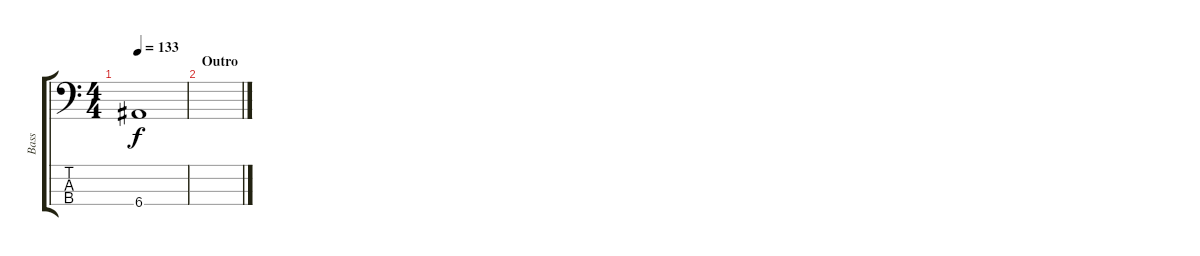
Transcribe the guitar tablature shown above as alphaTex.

\track ("Bass" "Bass") {instrument electricbassfinger}
\staff {score tabs}
\tuning (G2 D2 A1 E1) {hide}
\ts (4 4)
\tempo 133
\clef f4
\ks c
6.4.1{dy f} |
\section ("" "Outro")
